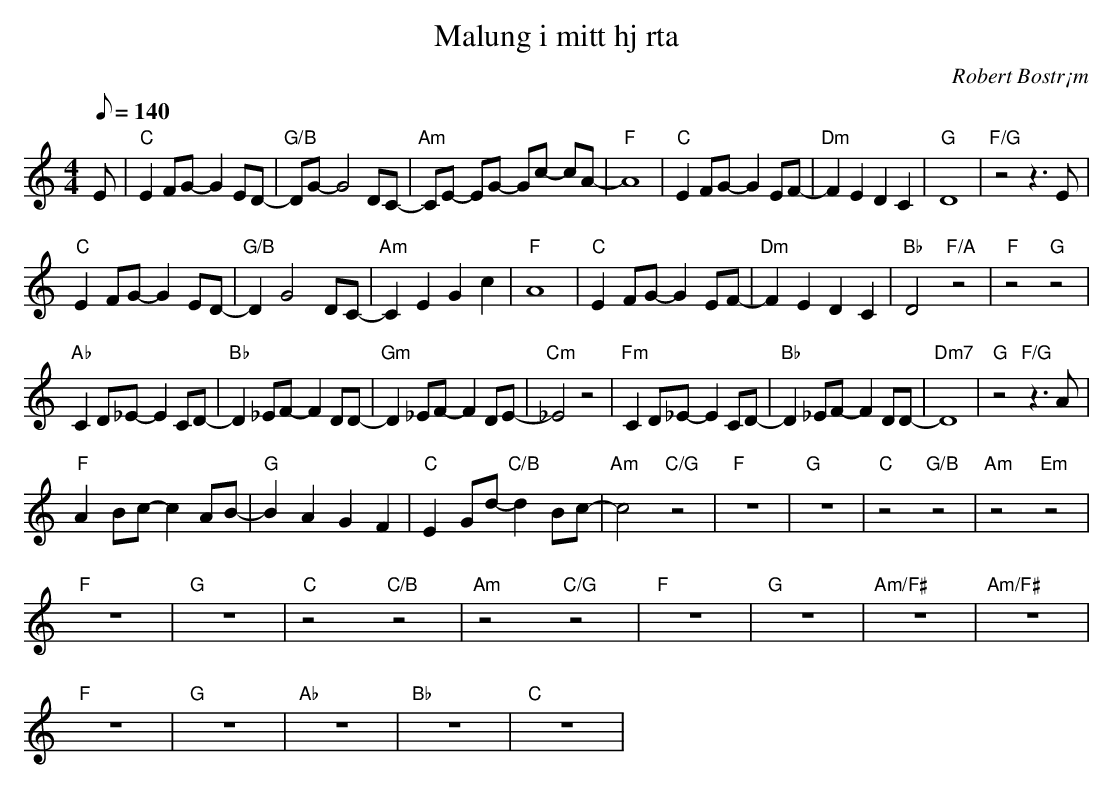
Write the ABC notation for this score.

X:1
T:Malung i mitt hj rta
C:Robert Bostr¡m
M:4/4
L:1/8
K:C
Q:140
E|"C"E2 FG-G2 ED-|"G/B"DG- G4 DC-|"Am"CE -EG -Gc -cA-|"F"A8|"C"E2 FG-G2 EF-|"Dm"F2E2D2C2|"G"D8|"F/G"z4 z3E|
"C"E2 FG-G2 ED-|"G/B"D2 G4 DC-|"Am"C2 E2 G2 c2|"F"A8|"C"E2 FG-G2 EF-|"Dm"F2E2D2C2|"Bb"D4 "F/A"z4| "F"z4 "G"z4|
"Ab"C2 D_E-E2 CD-|"Bb"D2 _EF-F2 DD-|"Gm"D2 _EF-F2 DE-|"Cm"_E4z4|"Fm"C2 D_E-E2 CD-|"Bb"D2 _EF-F2 DD-|"Dm7"D8|"G"z4 "F/G"z3A|
"F"A2 Bc-c2 AB-|"G"B2 A2 G2 F2|"C"E2 Gd-"C/B"d2 Bc-|"Am"c4"C/G"z4|"F"z8|"G"z8|"C"z4 "G/B"z4|"Am"z4 "Em"z4|
"F"z8|"G"z8|"C"z4"C/B"z4|"Am"z4"C/G"z4|"F"z8|"G"z8|"Am/F#"z8 |"Am/F#"z8|
"F"z8|"G"z8|"Ab"z8 |"Bb"z8|"C"z8|
